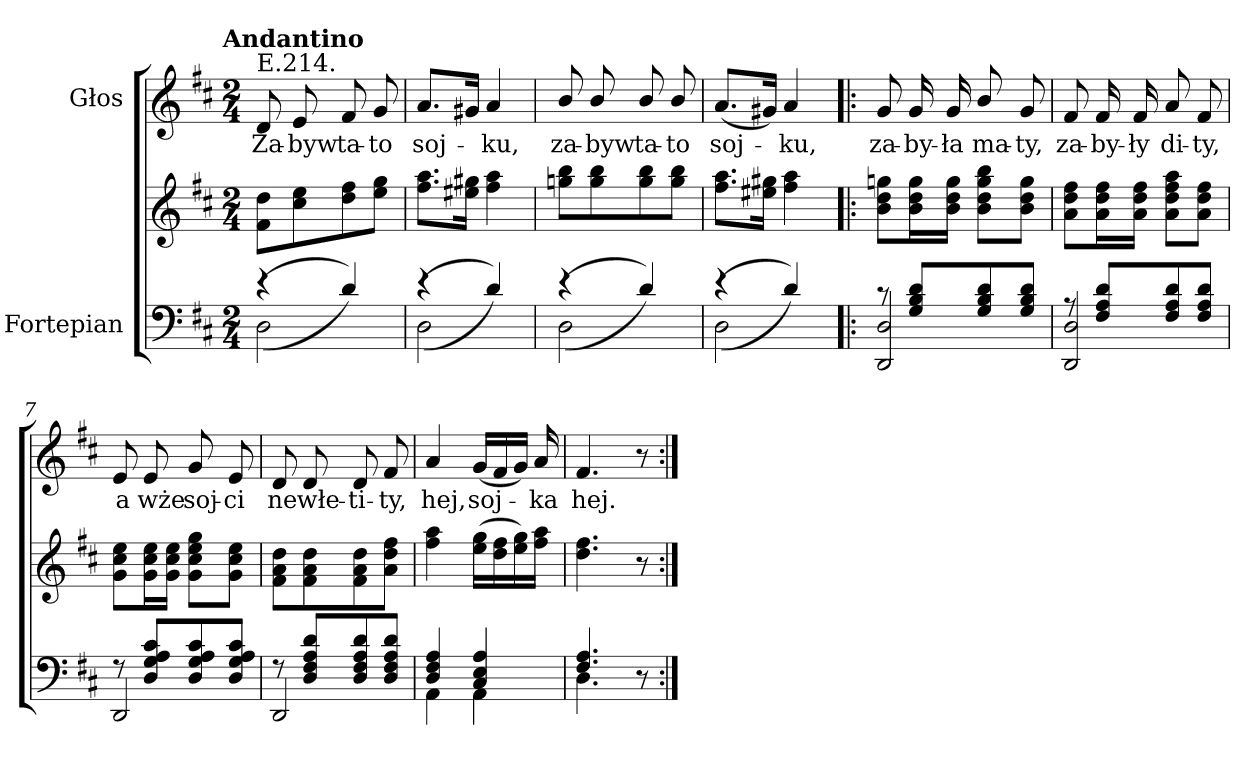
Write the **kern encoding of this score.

**kern	**kern	**kern	**text
*part2	*part2	*part1	*part1
*staff3	*staff2	*staff1	*staff1
*I"Fortepian	*	*I"Głos	*
*clefF4	*clefG2	*clefG2	*
*k[f#c#]	*k[f#c#]	*k[f#c#]	*
*D:	*D:	*D:	*
!!LO:TX:omd:t=Andantino
*M2/4	*M2/4	*M2/4	*
*MM80	*MM80	*MM80	*
=1	=1	=1	=1
*^	*	*	*
!	!	!	!LO:TX:a:t=E.214.	!
(>4r	(<2D\	8f#/ 8dd/L	8d/	Ża-
.	.	8cc#\ 8ee\	8e/	-byw
4d/))	.	8dd\ 8ff#\	8f#/	ta-
.	.	8ee\ 8gg\J	8g/	-to
=2	=2	=2	=2	=2
(>4r	(<2D\	8.ff#\ 8.aa\L	8.a/L	soj-
.	.	16ee#X\ 16gg#X\Jk	16g#X/Jk	.
4d/))	.	4ff#\ 4aa\	4a/	-ku,
=3	=3	=3	=3	=3
(>4r	(<2D\	8ggn\ 8bb\L	8b/	za-
.	.	8gg\ 8bb\	8b/	-byw
4d/))	.	8gg\ 8bb\	8b/	ta-
.	.	8gg\ 8bb\J	8b/	-to
=4	=4	=4	=4	=4
(>4r	(<2D\	8.ff#\ 8.aa\L	(8.a/L	soj-
.	.	16ee#X\ 16gg#X\Jk	16g#X/Jk)	.
4d/))	.	4ff#\ 4aa\	4a/	-ku,
=5!|:	=5!|:	=5!|:	=5!|:	=5!|:
8r	2DD/ 2D/	8b\ 8dd\ 8ggn\L	8g/	za-
8G/ 8B/ 8d/L	.	16b\ 16dd\ 16gg\L	16g/	-by-
.	.	16b\ 16dd\ 16gg\JJ	16g/	-ła
8G/ 8B/ 8d/	.	8b\ 8dd\ 8gg\ 8bb\L	8b/	ma-
8G/ 8B/ 8d/J	.	8b\ 8dd\ 8gg\J	8g/	-ty,
=6	=6	=6	=6	=6
8r	2DD/ 2D/	8a\ 8dd\ 8ff#\L	8f#/	za-
8F#/ 8A/ 8d/L	.	16a\ 16dd\ 16ff#\L	16f#/	-by-
.	.	16a\ 16dd\ 16ff#\JJ	16f#/	-ły
8F#/ 8A/ 8d/	.	8a\ 8dd\ 8ff#\ 8aa\L	8a/	di-
8F#/ 8A/ 8d/J	.	8a\ 8dd\ 8ff#\J	8f#/	-ty,
=7	=7	=7	=7	=7
8r	2DD/	8g\ 8cc#\ 8ee\L	8e/	a
8D/ 8G/ 8A/ 8c#/L	.	16g\ 16cc#\ 16ee\L	8e/	wże
.	.	16g\ 16cc#\ 16ee\JJ	.	.
8D/ 8G/ 8A/ 8c#/	.	8g\ 8cc#\ 8ee\ 8gg\L	8g/	soj-
8D/ 8G/ 8A/ 8c#/J	.	8g\ 8cc#\ 8ee\J	8e/	-ci
=8	=8	=8	=8	=8
8r	2DD/	8f#\ 8a\ 8dd\L	8d/	ne
8D/ 8F#/ 8A/ 8d/L	.	8f#\ 8a\ 8dd\	8d/	włe-
8D/ 8F#/ 8A/ 8d/	.	8f#\ 8a\ 8dd\	8d/	-ti-
8D/ 8F#/ 8A/ 8d/J	.	8a\ 8dd\ 8ff#\J	8f#/	-ty,
=9	=9	=9	=9	=9
4D/ 4F#/ 4A/	4AA\	4ff#\ 4aa\	4a/	hej,
4C#/ 4E/ 4A/	4AA\	(16ee\ 16gg\LL	(16g/LL	soj-
.	.	16dd\ 16ff#\	16f#/	.
.	.	16ee\ 16gg\)	16g/JJ)	.
.	.	16ff#\ 16aa\JJ	16a/	-ka
=10	=10	=10	=10	=10
4.F#/ 4.A/	4.D\	4.dd\ 4.ff#\	4.f#/	hej.
8r	8ryy	8r	8r	.
*v	*v	*	*	*
=:|!	=:|!	=:|!	=:|!
*-	*-	*-	*-
